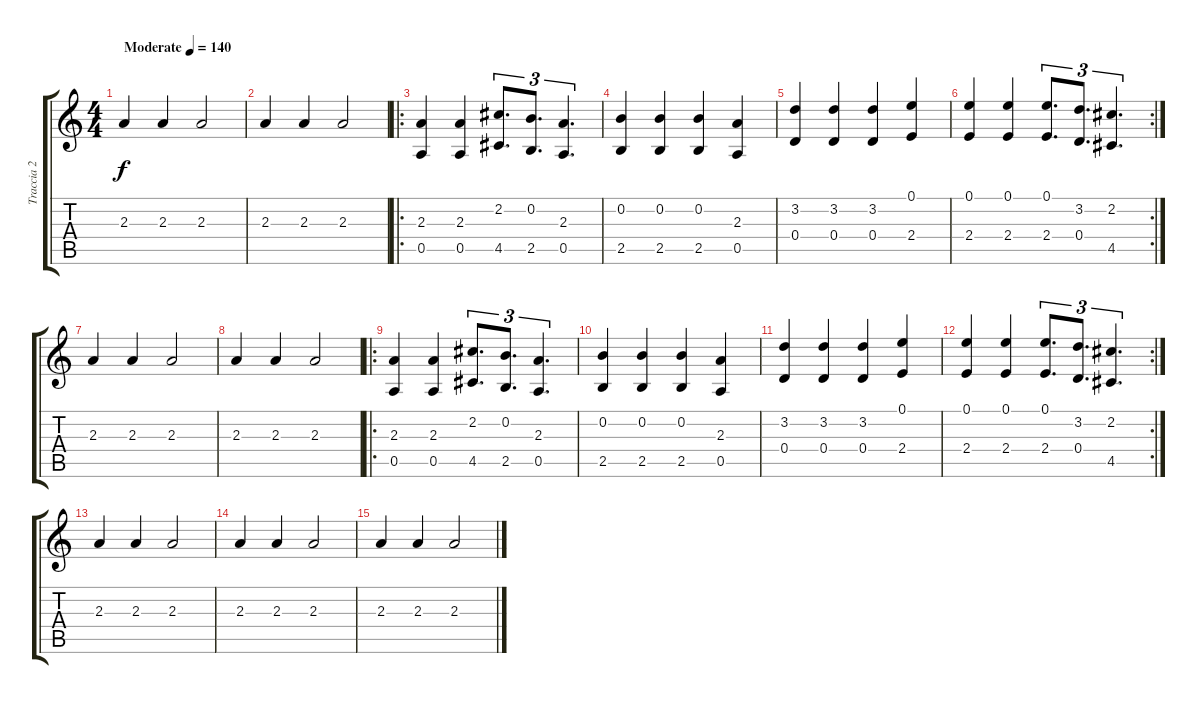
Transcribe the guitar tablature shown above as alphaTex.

\track ("Traccia 2" "Traccia 2") {instrument acousticguitarsteel}
\staff {score tabs}
\tuning (E4 B3 G3 D3 A2 E2) {hide}
\ts (4 4)
\tempo (140 "Moderate")
\clef g2
\ks c
2.3.4{dy f instrument acousticguitarsteel} 2.3.4 2.3.2 |
2.3.4 2.3.4 2.3.2 |
\ro
(2.3 0.5).4 (2.3 0.5).4 (2.2 4.5).8{d tu (3 2)} (0.2 2.5).8{d tu (3 2)} (2.3 0.5).4{d tu (3 2)} |
(0.2 2.5).4 (0.2 2.5).4 (0.2 2.5).4 (2.3 0.5).4 |
(3.2 0.4).4 (3.2 0.4).4 (3.2 0.4).4 (0.1 2.4).4 |
\rc 2
(0.1 2.4).4 (0.1 2.4).4 (0.1 2.4).8{d tu (3 2)} (3.2 0.4).8{d tu (3 2)} (2.2 4.5).4{d tu (3 2)} |
2.3.4 2.3.4 2.3.2 |
2.3.4 2.3.4 2.3.2 |
\ro
(2.3 0.5).4 (2.3 0.5).4 (2.2 4.5).8{d tu (3 2)} (0.2 2.5).8{d tu (3 2)} (2.3 0.5).4{d tu (3 2)} |
(0.2 2.5).4 (0.2 2.5).4 (0.2 2.5).4 (2.3 0.5).4 |
(3.2 0.4).4 (3.2 0.4).4 (3.2 0.4).4 (0.1 2.4).4 |
\rc 2
(0.1 2.4).4 (0.1 2.4).4 (0.1 2.4).8{d tu (3 2)} (3.2 0.4).8{d tu (3 2)} (2.2 4.5).4{d tu (3 2)} |
2.3.4 2.3.4 2.3.2 |
2.3.4 2.3.4 2.3.2 |
2.3.4 2.3.4 2.3.2
